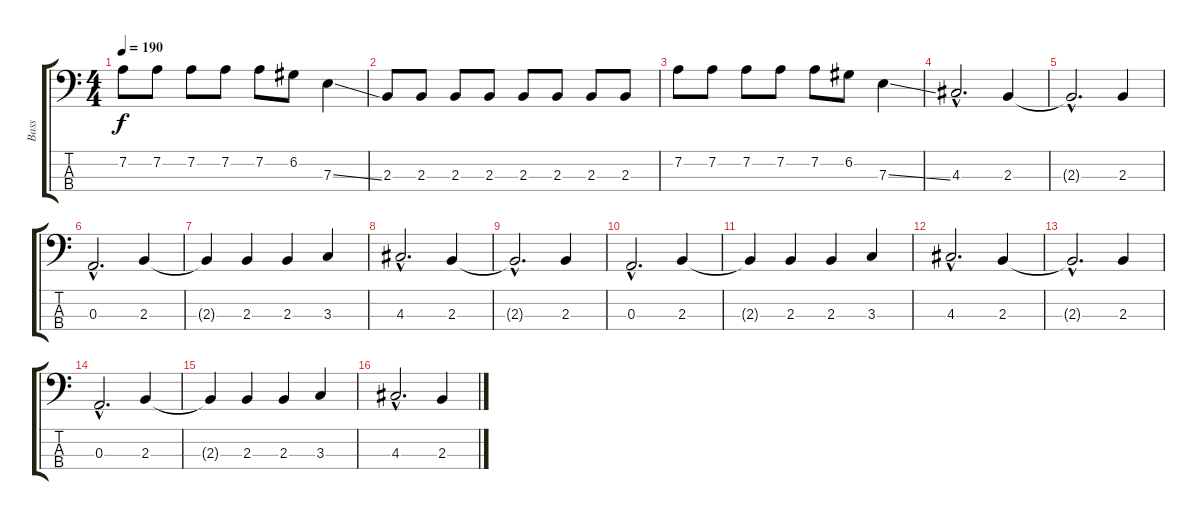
\track ("Bass" "Bass") {instrument electricbasspick}
\staff {score tabs}
\tuning (G2 D2 A1 E1) {hide}
\ts (4 4)
\tempo 190
\clef f4
\ks c
7.2.8{dy f} 7.2.8 7.2.8 7.2.8 7.2.8 6.2.8 7.3{ss}.4 |
2.3.8 2.3.8 2.3.8 2.3.8 2.3.8 2.3.8 2.3.8 2.3.8 |
7.2.8 7.2.8 7.2.8 7.2.8 7.2.8 6.2.8 7.3{ss}.4 |
4.3{hac}.2{d} 2.3.4 |
2.3{hac t}.2{d} 2.3.4 |
0.3{hac}.2{d} 2.3.4 |
2.3{t}.4 2.3.4 2.3.4 3.3.4 |
4.3{hac}.2{d} 2.3.4 |
2.3{hac t}.2{d} 2.3.4 |
0.3{hac}.2{d} 2.3.4 |
2.3{t}.4 2.3.4 2.3.4 3.3.4 |
4.3{hac}.2{d} 2.3.4 |
2.3{hac t}.2{d} 2.3.4 |
0.3{hac}.2{d} 2.3.4 |
2.3{t}.4 2.3.4 2.3.4 3.3.4 |
4.3{hac}.2{d} 2.3.4
